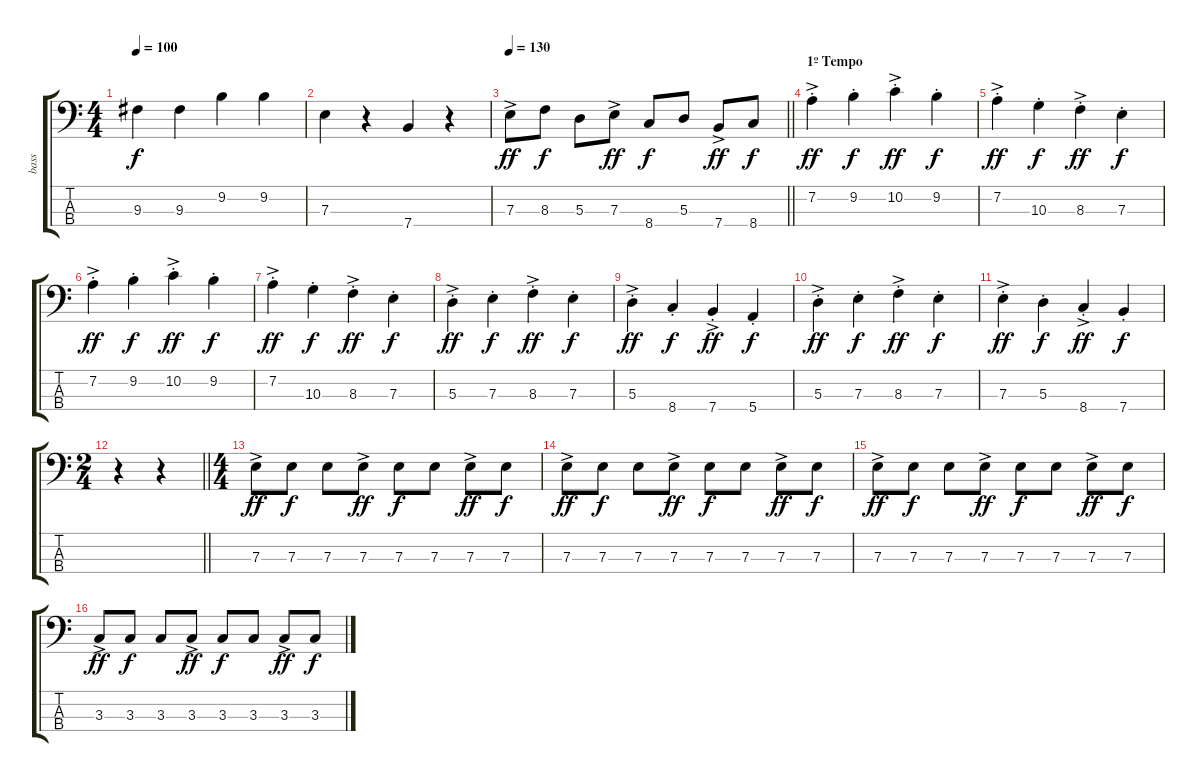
\track ("bass" "bass") {instrument contrabass}
\staff {score tabs}
\tuning (G2 D2 A1 E1) {hide}
\ts (4 4)
\tempo 100
\clef f4
\ks c
9.3.4{dy f} 9.3.4 9.2.4 9.2.4 |
7.3.4 r.4 7.4.4 r.4 |
\tempo 130
\barLineRight lightlight
7.3{ac}.8{dy ff} 8.3.8{dy f} 5.3.8 7.3{ac}.8{dy ff} 8.4.8{dy f} 5.3.8 7.4{ac}.8{dy ff} 8.4.8{dy f} |
\section ("" "1º Tempo")
7.2{ac st}.4{dy ff} 9.2{st}.4{dy f} 10.2{ac st}.4{dy ff} 9.2{st}.4{dy f} |
7.2{ac st}.4{dy ff} 10.3{st}.4{dy f} 8.3{ac st}.4{dy ff} 7.3{st}.4{dy f} |
7.2{ac st}.4{dy ff} 9.2{st}.4{dy f} 10.2{ac st}.4{dy ff} 9.2{st}.4{dy f} |
7.2{ac st}.4{dy ff} 10.3{st}.4{dy f} 8.3{ac st}.4{dy ff} 7.3{st}.4{dy f} |
5.3{ac st}.4{dy ff} 7.3{st}.4{dy f} 8.3{ac st}.4{dy ff} 7.3{st}.4{dy f} |
5.3{ac st}.4{dy ff} 8.4{st}.4{dy f} 7.4{ac st}.4{dy ff} 5.4{st}.4{dy f} |
5.3{ac st}.4{dy ff} 7.3{st}.4{dy f} 8.3{ac st}.4{dy ff} 7.3{st}.4{dy f} |
7.3{ac st}.4{dy ff} 5.3{st}.4{dy f} 8.4{ac st}.4{dy ff} 7.4{st}.4{dy f} |
\ts (2 4)
\barLineRight lightlight
r.4 r.4 |
\ts (4 4)
7.3{ac}.8{dy ff} 7.3.8{dy f} 7.3.8 7.3{ac}.8{dy ff} 7.3.8{dy f} 7.3.8 7.3{ac}.8{dy ff} 7.3.8{dy f} |
7.3{ac}.8{dy ff} 7.3.8{dy f} 7.3.8 7.3{ac}.8{dy ff} 7.3.8{dy f} 7.3.8 7.3{ac}.8{dy ff} 7.3.8{dy f} |
7.3{ac}.8{dy ff} 7.3.8{dy f} 7.3.8 7.3{ac}.8{dy ff} 7.3.8{dy f} 7.3.8 7.3{ac}.8{dy ff} 7.3.8{dy f} |
3.3{ac}.8{dy ff} 3.3.8{dy f} 3.3.8 3.3{ac}.8{dy ff} 3.3.8{dy f} 3.3.8 3.3{ac}.8{dy ff} 3.3.8{dy f}
